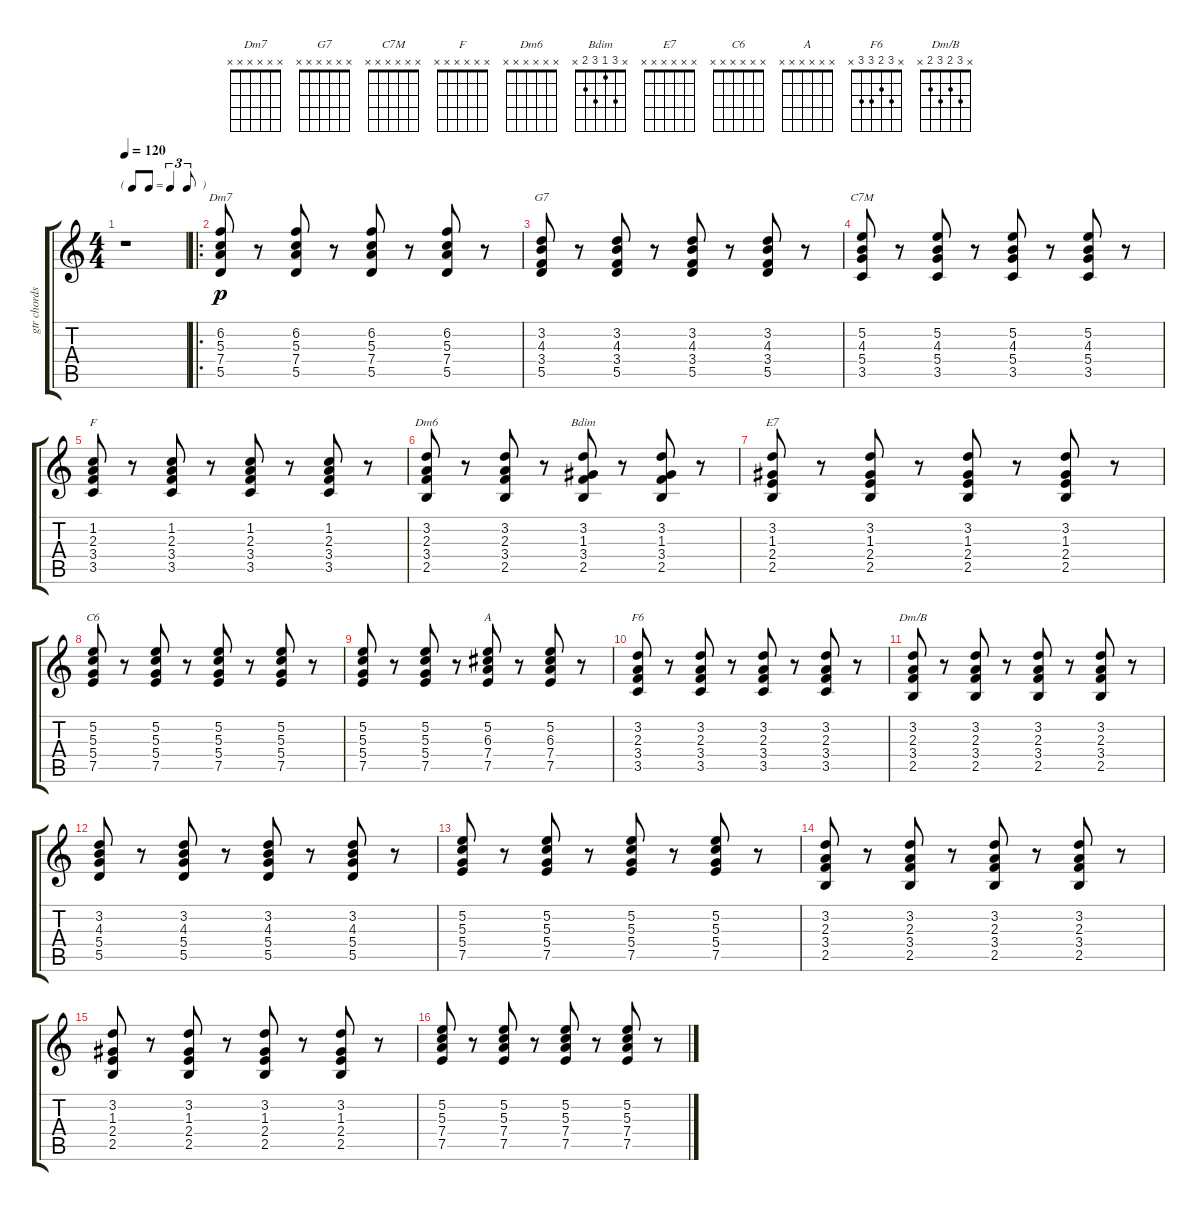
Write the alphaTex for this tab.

\track ("gtr chords" "gtr chords") {instrument electricguitarjazz}
\staff {score tabs}
\tuning (E4 B3 G3 D3 A2 E2) {hide}
\chord ("Dm7" x x x x x x) {firstfret 0}
\chord ("G7" x x x x x x) {firstfret 0}
\chord ("C7M" x x x x x x) {firstfret 0}
\chord ("F" x x x x x x) {firstfret 0}
\chord ("Dm6" x x x x x x) {firstfret 0}
\chord ("Bdim" x 3 1 3 2 x)
\chord ("E7" x x x x x x) {firstfret 0}
\chord ("C6" x x x x x x) {firstfret 0}
\chord ("A" x x x x x x) {firstfret 0}
\chord ("F6" x 3 2 3 3 x)
\chord ("Dm/B" x 3 2 3 2 x)
\ts (4 4)
\tf triplet8th
\tempo 120
\clef g2
\ks c
r.1{dy p instrument electricguitarjazz} |
\ro
(6.2 5.3 7.4 5.5).8{ch "Dm7"} r.8 (6.2 5.3 7.4 5.5).8 r.8 (6.2 5.3 7.4 5.5).8 r.8 (6.2 5.3 7.4 5.5).8 r.8 |
(3.2 4.3 3.4 5.5).8{ch "G7"} r.8 (3.2 4.3 3.4 5.5).8 r.8 (3.2 4.3 3.4 5.5).8 r.8 (3.2 4.3 3.4 5.5).8 r.8 |
(5.2 4.3 5.4 3.5).8{ch "C7M"} r.8 (5.2 4.3 5.4 3.5).8 r.8 (5.2 4.3 5.4 3.5).8 r.8 (5.2 4.3 5.4 3.5).8 r.8 |
(1.2 2.3 3.4 3.5).8{ch "F"} r.8 (1.2 2.3 3.4 3.5).8 r.8 (1.2 2.3 3.4 3.5).8 r.8 (1.2 2.3 3.4 3.5).8 r.8 |
(3.2 2.3 3.4 2.5).8{ch "Dm6"} r.8 (3.2 2.3 3.4 2.5).8 r.8 (3.2 1.3 3.4 2.5).8{ch "Bdim"} r.8 (3.2 1.3 3.4 2.5).8 r.8 |
(3.2 1.3 2.4 2.5).8{ch "E7"} r.8 (3.2 1.3 2.4 2.5).8 r.8 (3.2 1.3 2.4 2.5).8 r.8 (3.2 1.3 2.4 2.5).8 r.8 |
(5.2 5.3 5.4 7.5).8{ch "C6"} r.8 (5.2 5.3 5.4 7.5).8 r.8 (5.2 5.3 5.4 7.5).8 r.8 (5.2 5.3 5.4 7.5).8 r.8 |
(5.2 5.3 5.4 7.5).8 r.8 (5.2 5.3 5.4 7.5).8 r.8 (5.2 6.3 7.4 7.5).8{ch "A"} r.8 (5.2 6.3 7.4 7.5).8 r.8 |
(3.2 2.3 3.4 3.5).8{ch "F6"} r.8 (3.2 2.3 3.4 3.5).8 r.8 (3.2 2.3 3.4 3.5).8 r.8 (3.2 2.3 3.4 3.5).8 r.8 |
(3.2 2.3 3.4 2.5).8{ch "Dm/B"} r.8 (3.2 2.3 3.4 2.5).8 r.8 (3.2 2.3 3.4 2.5).8 r.8 (3.2 2.3 3.4 2.5).8 r.8 |
(3.2 4.3 5.4 5.5).8 r.8 (3.2 4.3 5.4 5.5).8 r.8 (3.2 4.3 5.4 5.5).8 r.8 (3.2 4.3 5.4 5.5).8 r.8 |
(5.2 5.3 5.4 7.5).8 r.8 (5.2 5.3 5.4 7.5).8 r.8 (5.2 5.3 5.4 7.5).8 r.8 (5.2 5.3 5.4 7.5).8 r.8 |
(3.2 2.3 3.4 2.5).8 r.8 (3.2 2.3 3.4 2.5).8 r.8 (3.2 2.3 3.4 2.5).8 r.8 (3.2 2.3 3.4 2.5).8 r.8 |
(3.2 1.3 2.4 2.5).8 r.8 (3.2 1.3 2.4 2.5).8 r.8 (3.2 1.3 2.4 2.5).8 r.8 (3.2 1.3 2.4 2.5).8 r.8 |
(5.2 5.3 7.4 7.5).8 r.8 (5.2 5.3 7.4 7.5).8 r.8 (5.2 5.3 7.4 7.5).8 r.8 (5.2 5.3 7.4 7.5).8 r.8
